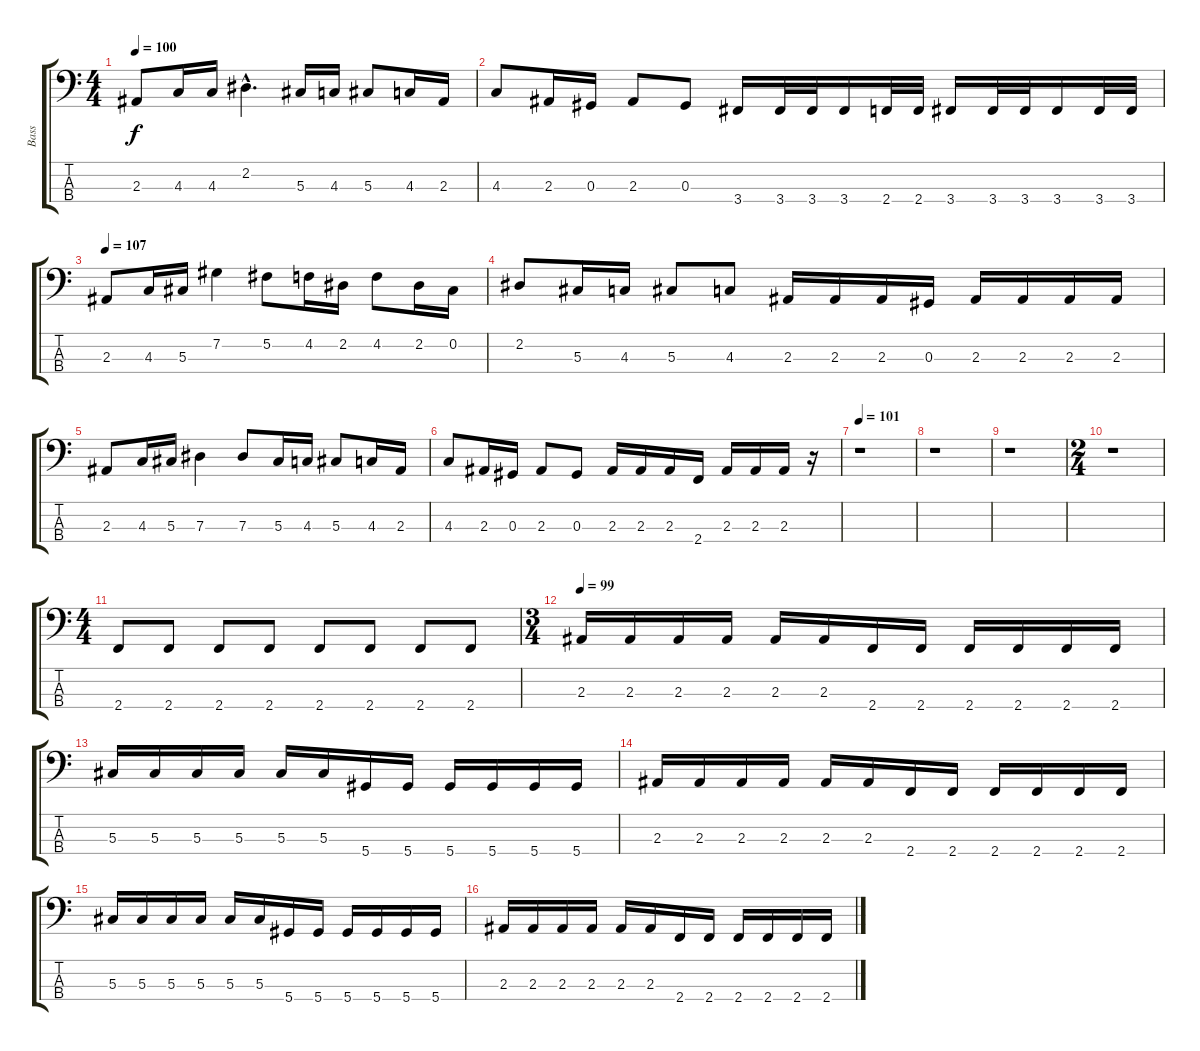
\track ("Bass" "Bass") {instrument electricbasspick}
\staff {score tabs}
\tuning (Gb2 Db2 Ab1 Eb1) {hide}
\ts (4 4)
\tempo 100
\clef f4
\ks c
2.3.8{dy f} 4.3.16 4.3.16 2.2{hac}.4{d} 5.3.16 4.3.16 5.3.8 4.3.16 2.3.16 |
4.3.8 2.3.16 0.3.16 2.3.8 0.3.8 3.4.16 3.4.32 3.4.32 3.4.16 2.4.32 2.4.32 3.4.16 3.4.32 3.4.32 3.4.16 3.4.32 3.4.32 |
\tempo 107
2.3.8 4.3.16 5.3.16 7.2.4 5.2.8 4.2.16 2.2.16 4.2.8 2.2.16 0.2.16 |
2.2.8 5.3.16 4.3.16 5.3.8 4.3.8 2.3.16 2.3.16 2.3.16 0.3.16 2.3.16 2.3.16 2.3.16 2.3.16 |
2.3.8 4.3.16 5.3.16 7.3.4 7.3.8 5.3.16 4.3.16 5.3.8 4.3.16 2.3.16 |
4.3.8 2.3.16 0.3.16 2.3.8 0.3.8 2.3.16 2.3.16 2.3.16 2.4.16 2.3.16 2.3.16 2.3.16 r.16 |
\tempo 101
r.1 |
r.1 |
r.1 |
\ts (2 4)
r.1 |
\ts (4 4)
2.4.8 2.4.8 2.4.8 2.4.8 2.4.8 2.4.8 2.4.8 2.4.8 |
\ts (3 4)
\tempo 99
2.3.16 2.3.16 2.3.16 2.3.16 2.3.16 2.3.16 2.4.16 2.4.16 2.4.16 2.4.16 2.4.16 2.4.16 |
5.3.16 5.3.16 5.3.16 5.3.16 5.3.16 5.3.16 5.4.16 5.4.16 5.4.16 5.4.16 5.4.16 5.4.16 |
2.3.16 2.3.16 2.3.16 2.3.16 2.3.16 2.3.16 2.4.16 2.4.16 2.4.16 2.4.16 2.4.16 2.4.16 |
5.3.16 5.3.16 5.3.16 5.3.16 5.3.16 5.3.16 5.4.16 5.4.16 5.4.16 5.4.16 5.4.16 5.4.16 |
2.3.16 2.3.16 2.3.16 2.3.16 2.3.16 2.3.16 2.4.16 2.4.16 2.4.16 2.4.16 2.4.16 2.4.16
